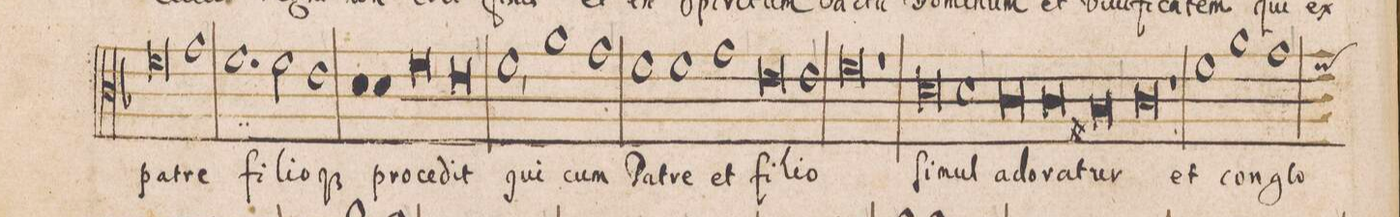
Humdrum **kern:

**kern	**text
*I"DISCANTVS	*
*clefC3	*
*k[b-]	*
*met(O)	*
*M3/1	*
0f	pa-
1g	-tre
=129	=129
1.f	fi-
2f\	-li-
1e	-o-
=130	=130
*col	*
1d	-q(ue)
1d	pro-
0f	-ce-
=131	=131
0e	-dit
*Xcol	*
=132	=132
1f,	.
1a	qui
1g	cum
=133	=133
1f	Pa-
1f	-tre
1g	et
=134	=134
0e	fi-
1e	-li-
=135	=135
0f	-o
1r	.
=136	=136
0d	ſi-
1d	-mul
=137	=137
*col	*
0c	a-
0c	-do-
=138	=138
0Bn	-ra-
*Xcol	*
=139	=139
0c	-tur
1r	.
=140	=140
1f	et
1a	con-
*custos:f	*
1g	-glo-
=141	=141
*-	*-
